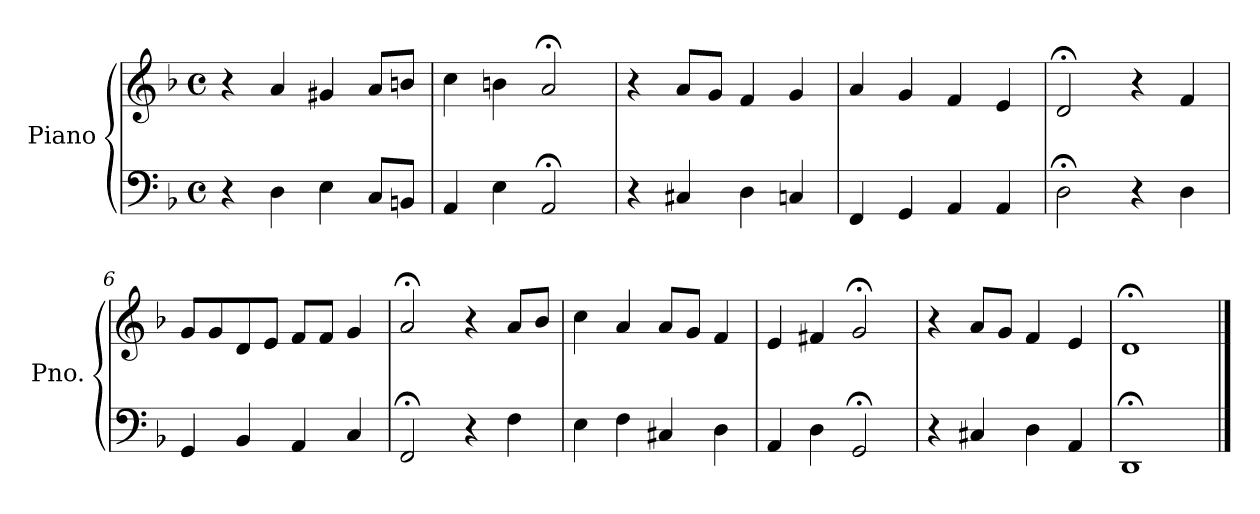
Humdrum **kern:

**kern	**kern
*part1	*part1
*staff2	*staff1
*I"Piano	*
*I'Pno.	*
*clefF4	*clefG2
*k[b-]	*k[b-]
*M4/4	*M4/4
*met(c)	*met(c)
=1	=1
4r	4r
4D\	4a/
4E\	4g#X/
8C/L	8a/L
8BBn/J	8bn/J
=2	=2
4AA/	4cc\
4E\	4bn\
2AA;</	2a;</
=3	=3
4r	4r
4C#X/	8a/L
.	8g/J
4D\	4f/
4Cn/	4g/
=4	=4
4FF/	4a/
4GG/	4g/
4AA/	4f/
4AA/	4e/
=5	=5
2D;<\	2d;</
4r	4r
4D\	4f/
=6	=6
4GG/	8g/L
.	8g/
4BB-/	8d/
.	8e/J
4AA/	8f/L
.	8f/J
4C/	4g/
=7	=7
2FF;</	2a;</
4r	4r
4F\	8a/L
.	8b-/J
!!LO:LB:g=z
=8	=8
4E\	4cc\
4F\	4a/
4C#X/	8a/L
.	8g/J
4D\	4f/
=9	=9
4AA/	4e/
4D\	4f#X/
2GG;</	2g;</
=10	=10
4r	4r
4C#X/	8a/L
.	8g/J
4D\	4f/
4AA/	4e/
=11	=11
1DD;<	1d;<
==	==
*-	*-
